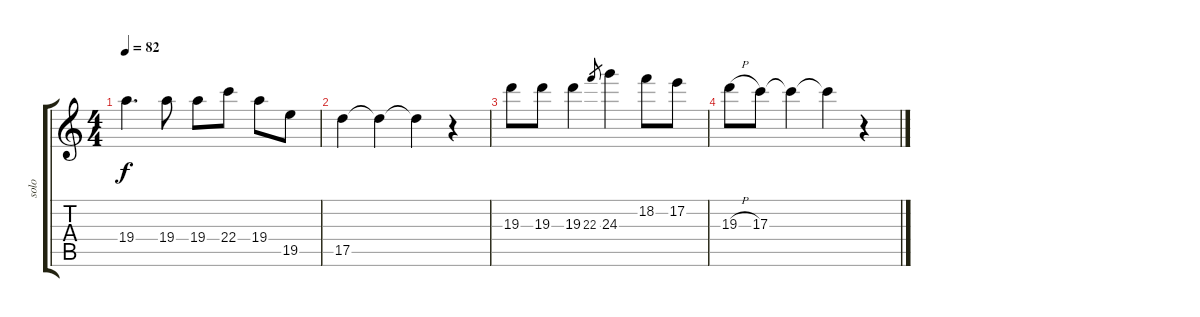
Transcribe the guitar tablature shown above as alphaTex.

\track ("solo" "solo") {instrument distortionguitar}
\staff {score tabs}
\tuning (E4 B3 G3 D3 A2 E2) {hide}
\ts (4 4)
\tempo 82
\clef g2
\ks c
19.4.4{d dy f} 19.4.8 19.4.8 22.4.8 19.4.8 19.5.8 |
17.5.4 17.5{t}.4 17.5{t}.4 r.4 |
19.3.8 19.3.8 19.3.4 22.3.8{gr} 24.3.4 18.2.8 17.2.8 |
19.3{h}.8 17.3.8 17.3{t}.4 17.3{t}.4 r.4
